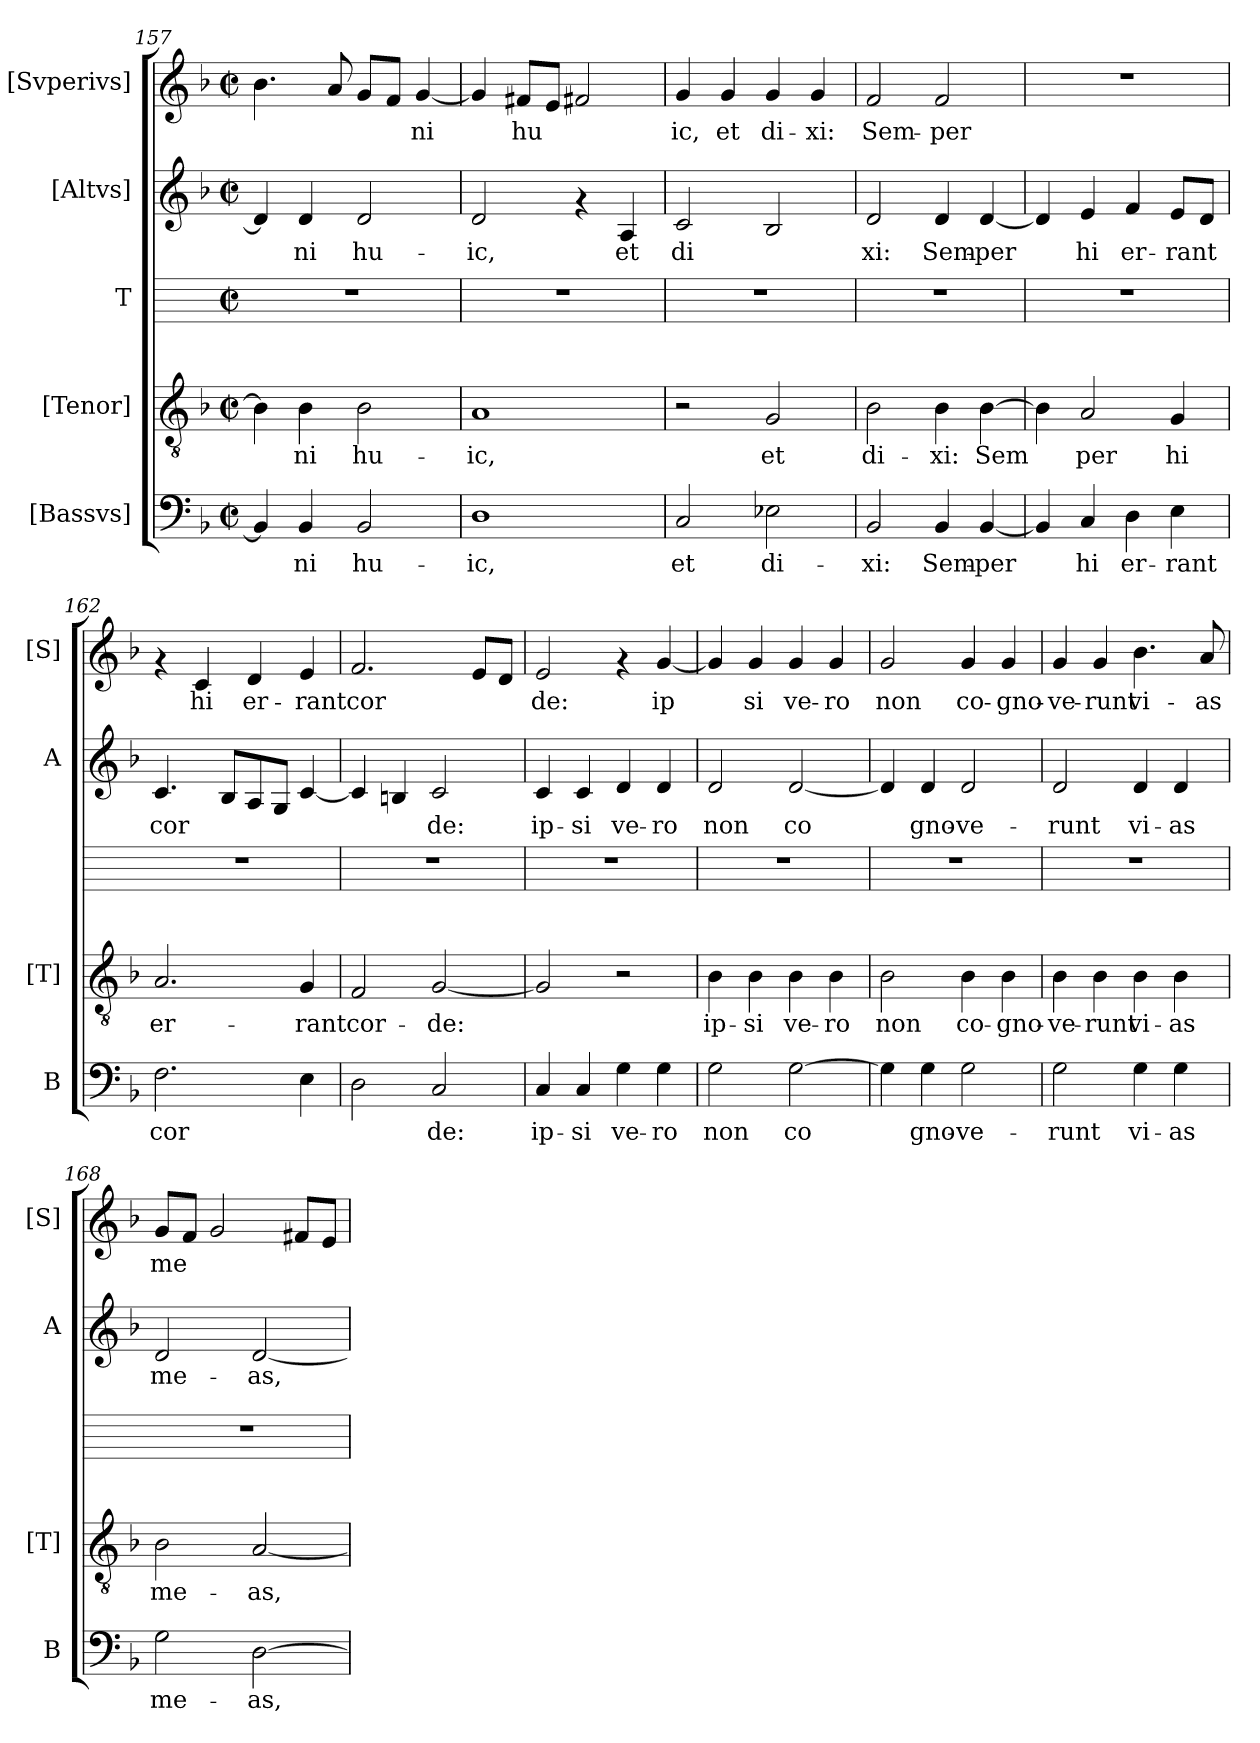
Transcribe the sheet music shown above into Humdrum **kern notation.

**kern	**text	**kern	**text	**kern	**kern	**text	**kern	**text
*part5	*part5	*part4	*part4	*part3	*part2	*part2	*part1	*part1
*staff5	*staff5	*staff4	*staff4	*staff3	*staff2	*staff2	*staff1	*staff1
*I"[Bassvs]	*	*I"[Tenor]	*	*I"T	*I"[Altvs]	*	*I"[Svperivs]	*
*I'B	*	*I'[T]	*	*	*I'A	*	*I'[S]	*
*clefF4	*	*clefGv2	*	*	*clefG2	*	*clefG2	*
*k[b-]	*	*k[b-]	*	*k[]	*k[b-]	*	*k[b-]	*
*F:	*	*F:	*	*C:	*F:	*	*F:	*
*M2/2	*	*M2/2	*	*M2/2	*M2/2	*	*M2/2	*
*met(c|)	*	*met(c|)	*	*met(c|)	*met(c|)	*	*met(c|)	*
=157	=157	=157	=157	=157	=157	=157	=157	=157
!	!LO:LY:b:cj	!	!LO:LY:b:cj	!	!	!LO:LY:b:cj	!	!LO:LY:b:cj
4BB-/]	--	4B-\]	--	1r	4d/]	--	4.b-\	--
!	!LO:LY:b:cj	!	!LO:LY:b:cj	!	!	!LO:LY:b:cj	!	!
4BB-/	-ni	4B-\	-ni	.	4d/	-ni	.	.
!	!	!	!	!	!	!	!	!LO:LY:b:cj
.	.	.	.	.	.	.	8a/	--
!	!LO:LY:b:cj	!	!LO:LY:b:cj	!	!	!LO:LY:b:cj	!	!LO:LY:b:cj
2BB-/	hu-	2B-\	hu-	.	2d/	hu-	8g/L	--
!	!	!	!	!	!	!	!	!LO:LY:b:cj
.	.	.	.	.	.	.	8f/J	--
!	!	!	!	!	!	!	!	!LO:LY:b:cj
.	.	.	.	.	.	.	[<4g/	-ni
=158	=158	=158	=158	=158	=158	=158	=158	=158
!	!LO:LY:b:cj	!	!LO:LY:b:cj	!	!	!LO:LY:b:cj	!	!LO:LY:b:cj
1D	-ic,	1A	-ic,	1r	2d/	-ic,	4g/]	.
!	!	!	!	!	!	!	!	!LO:LY:b:cj
.	.	.	.	.	.	.	8f#/L	hu-
!	!	!	!	!	!	!	!	!LO:LY:b:cj
.	.	.	.	.	.	.	8e/J	--
!	!	!	!	!	!	!	!	!LO:LY:b:cj
.	.	.	.	.	4rf	.	2f#X/	--
!	!	!	!	!	!	!LO:LY:b:cj	!	!
.	.	.	.	.	4A/	et	.	.
=159	=159	=159	=159	=159	=159	=159	=159	=159
!	!LO:LY:b:cj	!	!	!	!	!LO:LY:b:cj	!	!LO:LY:b:cj
2C/	et	2r	.	1r	2c/	di-	4g/	-ic,
!	!	!	!	!	!	!	!	!LO:LY:b:cj
.	.	.	.	.	.	.	4g/	et
!	!LO:LY:b:cj	!	!LO:LY:b:cj	!	!	!LO:LY:b:cj	!	!LO:LY:b:cj
2E-X\	di-	2G/	et	.	2B-/	--	4g/	di-
!	!	!	!	!	!	!	!	!LO:LY:b:cj
.	.	.	.	.	.	.	4g/	-xi:
=160	=160	=160	=160	=160	=160	=160	=160	=160
!	!LO:LY:b:cj	!	!LO:LY:b:cj	!	!	!LO:LY:b:cj	!	!LO:LY:b:cj
2BB-/	-xi:	2B-\	di-	1r	2d/	-xi:	2f/	Sem-
!	!LO:LY:b:cj	!	!LO:LY:b:cj	!	!	!LO:LY:b:cj	!	!LO:LY:b:cj
4BB-/	Sem-	4B-\	-xi:	.	4d/	Sem-	2f/	-per
!	!LO:LY:b:cj	!	!LO:LY:b:cj	!	!	!LO:LY:b:cj	!	!
[<4BB-/	-per	[>4B-\	Sem-	.	[<4d/	-per	.	.
=161	=161	=161	=161	=161	=161	=161	=161	=161
!	!LO:LY:b:cj	!	!LO:LY:b:cj	!	!	!LO:LY:b:cj	!	!
4BB-/]	.	4B-\]	--	1r	4d/]	.	1r	.
!	!LO:LY:b:cj	!	!LO:LY:b:cj	!	!	!LO:LY:b:cj	!	!
4C/	hi	2A/	-per	.	4e/	hi	.	.
!	!LO:LY:b:cj	!	!	!	!	!LO:LY:b:cj	!	!
4D\	er-	.	.	.	4f/	er-	.	.
!	!LO:LY:b:cj	!	!LO:LY:b:cj	!	!	!LO:LY:b:cj	!	!
4E\	-rant	4G/	hi	.	8e/L	-rant	.	.
!	!	!	!	!	!	!LO:LY:b:cj	!	!
.	.	.	.	.	8d/J	.	.	.
!!LO:LB:g=z
=162	=162	=162	=162	=162	=162	=162	=162	=162
!	!LO:LY:b:cj	!	!LO:LY:b:cj	!	!	!LO:LY:b:cj	!	!
2.F\	cor-	2.A/	er-	1r	4.c/	cor-	4rf	.
!	!	!	!	!	!	!	!	!LO:LY:b:cj
.	.	.	.	.	.	.	4c/	hi
!	!	!	!	!	!	!LO:LY:b:cj	!	!
.	.	.	.	.	8B-/L	--	.	.
!	!	!	!	!	!	!LO:LY:b:cj	!	!LO:LY:b:cj
.	.	.	.	.	8A/	--	4d/	er-
!	!	!	!	!	!	!LO:LY:b:cj	!	!
.	.	.	.	.	8G/J	--	.	.
!	!LO:LY:b:cj	!	!LO:LY:b:cj	!	!	!LO:LY:b:cj	!	!LO:LY:b:cj
4E\	--	4G/	-rant	.	[<4c/	--	4e/	-rant
=163	=163	=163	=163	=163	=163	=163	=163	=163
!	!LO:LY:b:cj	!	!LO:LY:b:cj	!	!	!LO:LY:b:cj	!	!LO:LY:b:cj
2D\	--	2F/	cor-	1r	4c/]	--	2.f/	cor-
!	!	!	!	!	!	!LO:LY:b:cj	!	!
.	.	.	.	.	4B/	--	.	.
!	!LO:LY:b:cj	!	!LO:LY:b:cj	!	!	!LO:LY:b:cj	!	!
2C/	-de:	[<2G/	-de:	.	2c/	-de:	.	.
!	!	!	!	!	!	!	!	!LO:LY:b:cj
.	.	.	.	.	.	.	8e/L	--
!	!	!	!	!	!	!	!	!LO:LY:b:cj
.	.	.	.	.	.	.	8d/J	--
=164	=164	=164	=164	=164	=164	=164	=164	=164
!	!LO:LY:b:cj	!	!LO:LY:b:cj	!	!	!LO:LY:b:cj	!	!LO:LY:b:cj
4C/	ip-	2G/]	.	1r	4c/	ip-	2e/	-de:
!	!LO:LY:b:cj	!	!	!	!	!LO:LY:b:cj	!	!
4C/	-si	.	.	.	4c/	-si	.	.
!	!LO:LY:b:cj	!	!	!	!	!LO:LY:b:cj	!	!
4G\	ve-	2r	.	.	4d/	ve-	4rf	.
!	!LO:LY:b:cj	!	!	!	!	!LO:LY:b:cj	!	!LO:LY:b:cj
4G\	-ro	.	.	.	4d/	-ro	[<4g/	ip-
=165	=165	=165	=165	=165	=165	=165	=165	=165
!	!LO:LY:b:cj	!	!LO:LY:b:cj	!	!	!LO:LY:b:cj	!	!LO:LY:b:cj
2G\	non	4B-\	ip-	1r	2d/	non	4g/]	--
!	!	!	!LO:LY:b:cj	!	!	!	!	!LO:LY:b:cj
.	.	4B-\	-si	.	.	.	4g/	-si
!	!LO:LY:b:cj	!	!LO:LY:b:cj	!	!	!LO:LY:b:cj	!	!LO:LY:b:cj
[>2G\	co-	4B-\	ve-	.	[<2d/	co-	4g/	ve-
!	!	!	!LO:LY:b:cj	!	!	!	!	!LO:LY:b:cj
.	.	4B-\	-ro	.	.	.	4g/	-ro
=166	=166	=166	=166	=166	=166	=166	=166	=166
!	!LO:LY:b:cj	!	!LO:LY:b:cj	!	!	!LO:LY:b:cj	!	!LO:LY:b:cj
4G\]	--	2B-\	non	1r	4d/]	--	2g/	non
!	!LO:LY:b:cj	!	!	!	!	!LO:LY:b:cj	!	!
4G\	-gno-	.	.	.	4d/	-gno-	.	.
!	!LO:LY:b:cj	!	!LO:LY:b:cj	!	!	!LO:LY:b:cj	!	!LO:LY:b:cj
2G\	-ve-	4B-\	co-	.	2d/	-ve-	4g/	co-
!	!	!	!LO:LY:b:cj	!	!	!	!	!LO:LY:b:cj
.	.	4B-\	-gno-	.	.	.	4g/	-gno-
=167	=167	=167	=167	=167	=167	=167	=167	=167
!	!LO:LY:b:cj	!	!LO:LY:b:cj	!	!	!LO:LY:b:cj	!	!LO:LY:b:cj
2G\	-runt	4B-\	-ve-	1r	2d/	-runt	4g/	-ve-
!	!	!	!LO:LY:b:cj	!	!	!	!	!LO:LY:b:cj
.	.	4B-\	-runt	.	.	.	4g/	-runt
!	!LO:LY:b:cj	!	!LO:LY:b:cj	!	!	!LO:LY:b:cj	!	!LO:LY:b:cj
4G\	vi-	4B-\	vi-	.	4d/	vi-	4.b-\	vi-
!	!LO:LY:b:cj	!	!LO:LY:b:cj	!	!	!LO:LY:b:cj	!	!
4G\	-as	4B-\	-as	.	4d/	-as	.	.
!	!	!	!	!	!	!	!	!LO:LY:b:cj
.	.	.	.	.	.	.	8a/	-as
!!LO:PB:g=z
=168	=168	=168	=168	=168	=168	=168	=168	=168
!	!LO:LY:b:cj	!	!LO:LY:b:cj	!	!	!LO:LY:b:cj	!	!LO:LY:b:cj
2G\	me-	2B-\	me-	1r	2d/	me-	8g/L	me-
!	!	!	!	!	!	!	!	!LO:LY:b:cj
.	.	.	.	.	.	.	8f/J	--
!	!	!	!	!	!	!	!	!LO:LY:b:cj
.	.	.	.	.	.	.	2g/	--
!	!LO:LY:b:cj	!	!LO:LY:b:cj	!	!	!LO:LY:b:cj	!	!
[>2D\	-as,	[<2A/	-as,	.	[<2d/	-as,	.	.
!	!	!	!	!	!	!	!	!LO:LY:b:cj
.	.	.	.	.	.	.	8f#/L	--
!	!	!	!	!	!	!	!	!LO:LY:b:cj
.	.	.	.	.	.	.	8e/J	--
=	=	=	=	=	=	=	=	=
*-	*-	*-	*-	*-	*-	*-	*-	*-
